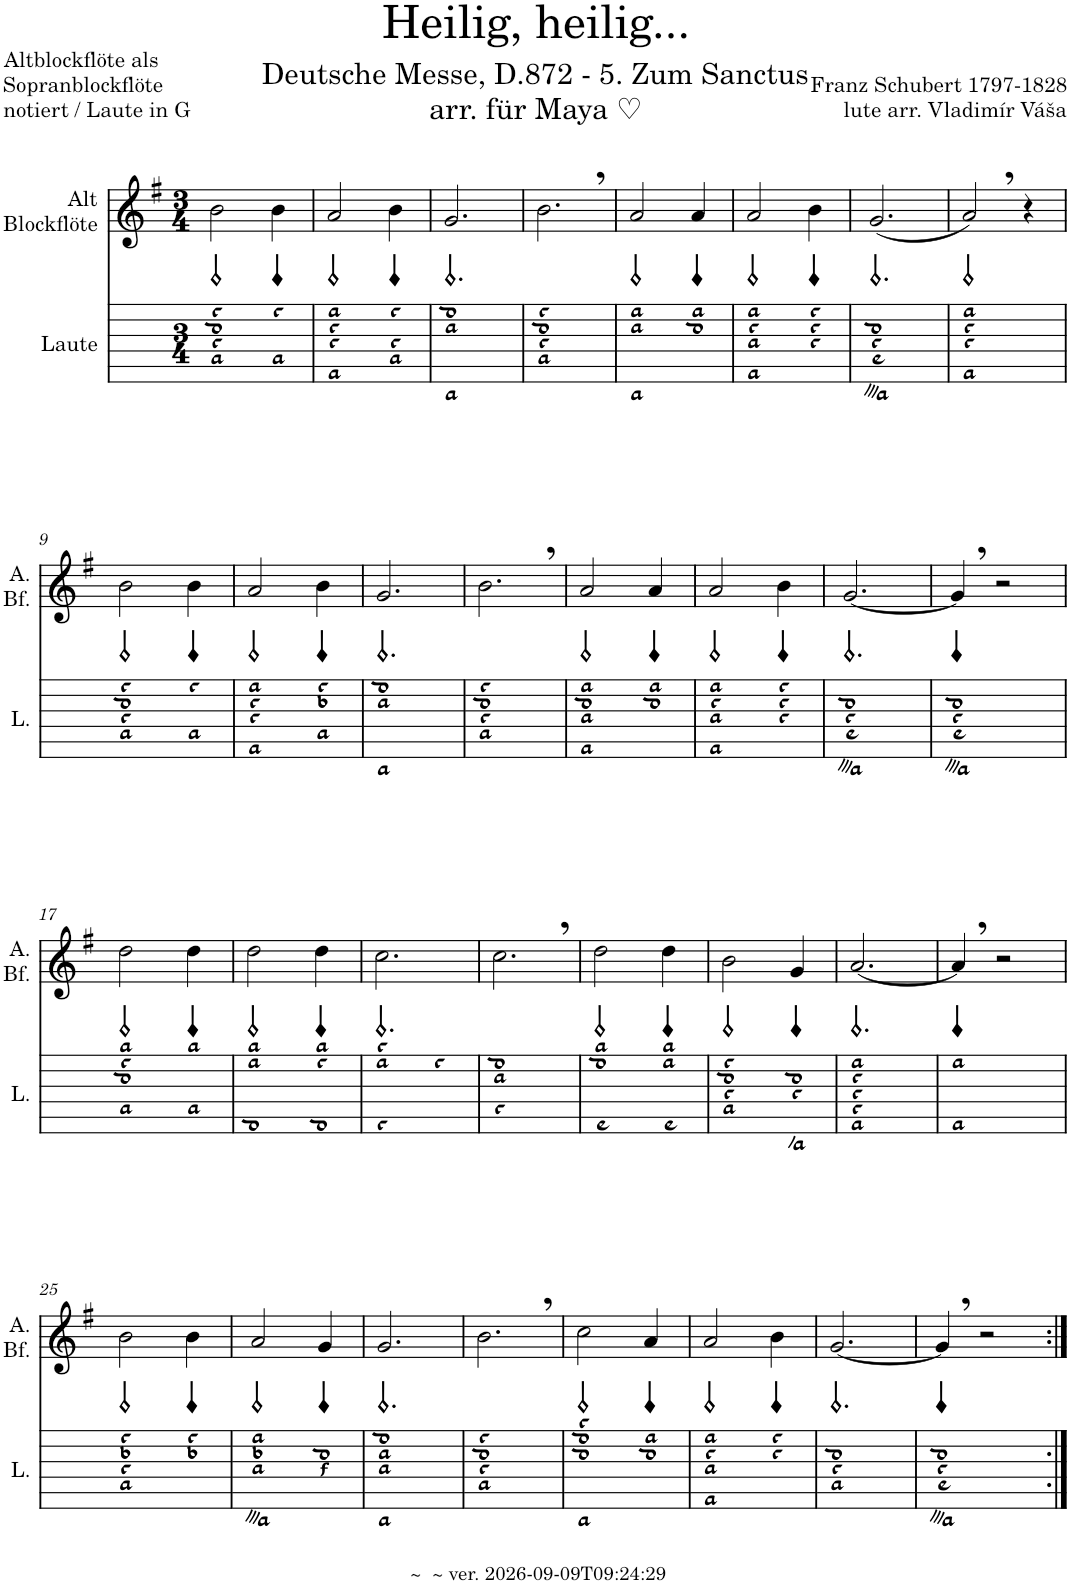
**kern	**kern	**kern
*part2	*part2	*part1
*staff3	*staff2	*staff1
*I"Laute	*	*I"Alt Blockflöte
*I'L.	*	*I'A. Bf.
*stria6	*stria5	*
*	*clefGv2	*clefG2
*	*	*Trd-3c-5
*k[]	*k[]	*k[f#]
*M3/4	*M3/4	*M3/4
=1	=1	=1
2C 2G 2c 2e	2C 2G 2c 2e	2b\
4C 4e	4C 4e	4b\
=2	=2	=2
2GG 2G 2B 2d	2GG 2G 2B 2d	2a/
4C 4G 4e	4C 4G 4e	4b\
=3	=3	=3
2.FF 2.A 2.f	2.FF 2.A 2.f	2.g/
=4	=4	=4
2.C 2.G 2.c 2.e	2.C 2.G 2.c 2.e	2.b,\
=5	=5	=5
2FF 2A 2d	2FF 2A 2d	2a/
4c 4d	4c 4d	4a/
=6	=6	=6
2GG 2F 2B 2d	2GG 2F 2B 2d	2a/
4G 4B 4e	4G 4B 4e	4b\
=7	=7	=7
2.CC 2.E 2.G 2.c	2.CC 2.E 2.G 2.c	(2.g/
=8	=8	=8
2GG 2G 2B 2d	2GG 2G 2B 2d	2a,/)
4r	4r	4r
!!LO:LB:g=z
=9	=9	=9
2C 2G 2c 2e	2C 2G 2c 2e	2b\
4C 4e	4C 4e	4b\
=10	=10	=10
2GG 2G 2B 2d	2GG 2G 2B 2d	2a/
4C 4B-X 4e	4C 4B-X 4e	4b\
=11	=11	=11
2.FF 2.A 2.f	2.FF 2.A 2.f	2.g/
=12	=12	=12
2.C 2.G 2.c 2.e	2.C 2.G 2.c 2.e	2.b,\
=13	=13	=13
2GG 2F 2c 2d	2GG 2F 2c 2d	2a/
4c 4d	4c 4d	4a/
=14	=14	=14
2GG 2F 2B 2d	2GG 2F 2B 2d	2a/
4G 4B 4e	4G 4B 4e	4b\
=15	=15	=15
2.CC 2.E 2.G 2.c	2.CC 2.E 2.G 2.c	[2.g/
=16	=16	=16
4CC 4E 4G 4c	4CC 4E 4G 4c	4g,/]
2r	2r	2r
!!LO:LB:g=z
=17	=17	=17
2C 2c 2e 2g	2C 2c 2e 2g	2dd\
4C 4g	4C 4g	4dd\
=18	=18	=18
2BB-X 2d 2g	2BB-X 2d 2g	2dd\
4BB- 4e 4g	4BB- 4e 4g	4dd\
=19	=19	=19
*^	*^	*
2.AA 2.d 2.a	2ryy	2.AA 2.d 2.a	2ryy	2.cc\
.	4e	.	4e	.
*v	*v	*	*	*
*	*v	*v	*
=20	=20	=20
2.D 2.A 2.f	2.D 2.A 2.f	2.cc,\
=21	=21	=21
2BB 2f 2g	2BB 2f 2g	2dd\
4BB 4d 4g	4BB 4d 4g	4dd\
=22	=22	=22
2C 2G 2c 2e	2C 2G 2c 2e	2b\
4EE 4G 4c	4EE 4G 4c	4g/
=23	=23	=23
2.GG 2.D 2.G 2.B 2.d	2.GG 2.D 2.G 2.B 2.d	[2.a/
=24	=24	=24
4GG 4d	4GG 4d	4a,/]
2r	2r	2r
!!LO:LB:g=z
=25	=25	=25
2C 2G 2B-X 2e	2C 2G 2B-X 2e	2b\
4B- 4e	4B- 4e	4b\
=26	=26	=26
2CC 2F 2B-X 2d	2CC 2F 2B-X 2d	2a/
4B- 4c	4B- 4c	4g/
=27	=27	=27
2.FF 2.F 2.A 2.f	2.FF 2.F 2.A 2.f	2.g/
=28	=28	=28
2.C 2.G 2.c 2.e	2.C 2.G 2.c 2.e	2.b,\
=29	=29	=29
2FF 2c 2f 2a	2FF 2c 2f 2a	2cc\
4c 4d	4c 4d	4a/
=30	=30	=30
2GG 2F 2B 2d	2GG 2F 2B 2d	2a/
4B 4e	4B 4e	4b\
=31	=31	=31
2.C 2.G 2.c	2.C 2.G 2.c	[2.g/
=32	=32	=32
4CC 4E 4G 4c	4CC 4E 4G 4c	4g,/]
2r	2r	2r
=:|!	=:|!	=:|!
*-	*-	*-
